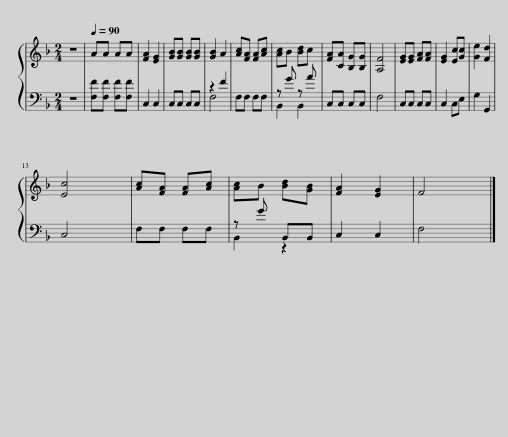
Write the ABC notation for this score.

X:1
%%score { 1 | ( 2 3 ) }
L:1/8
M:2/4
I:linebreak $
K:F
V:1 treble
V:2 bass
V:3 bass
V:1
 z4 |[Q:1/4=90] AA AA | [FA]2 [EG]2 | [GB][GB] [GB][GB] | [GB]2 A2 | %5
 [Ac][FA] [FA][Ac] | [Ac]B [Bd]c | [FA][CA] [B,G][B,G] | [A,F]4 | [EG][EG] [FA][FA] | %10
 [EG]2 [Ec][Gc] | [Ge]2 [Fd]2 |$ [Ec]4 | [Ac][FA] [FA][Ac] | [Ac]B [Bd][GB] | %15
 [FA]2 [EG]2 | F4 |] %17
V:2
 z4 | [F,F][F,F] [F,F][F,F] | C,2 C,2 | C,C, C,C, | z2 F2 | %5
 F,F, F,F, | z G z A | C,C, C,C, | F,4 | C,C, C,C, | %10
 C,2 C,E, | G,2 G,,2 |$ C,4 | F,F, F,F, | z G B,,B,, | %15
 C,2 C,2 | F,4 |] %17
V:3
 x4 | x4 | x4 | x4 | F,4 | %5
 x4 | B,,2 B,,2 | x4 | x4 | x4 | %10
 x4 | x4 |$ x4 | x4 | B,,2 z2 | %15
 x4 | x4 |] %17
